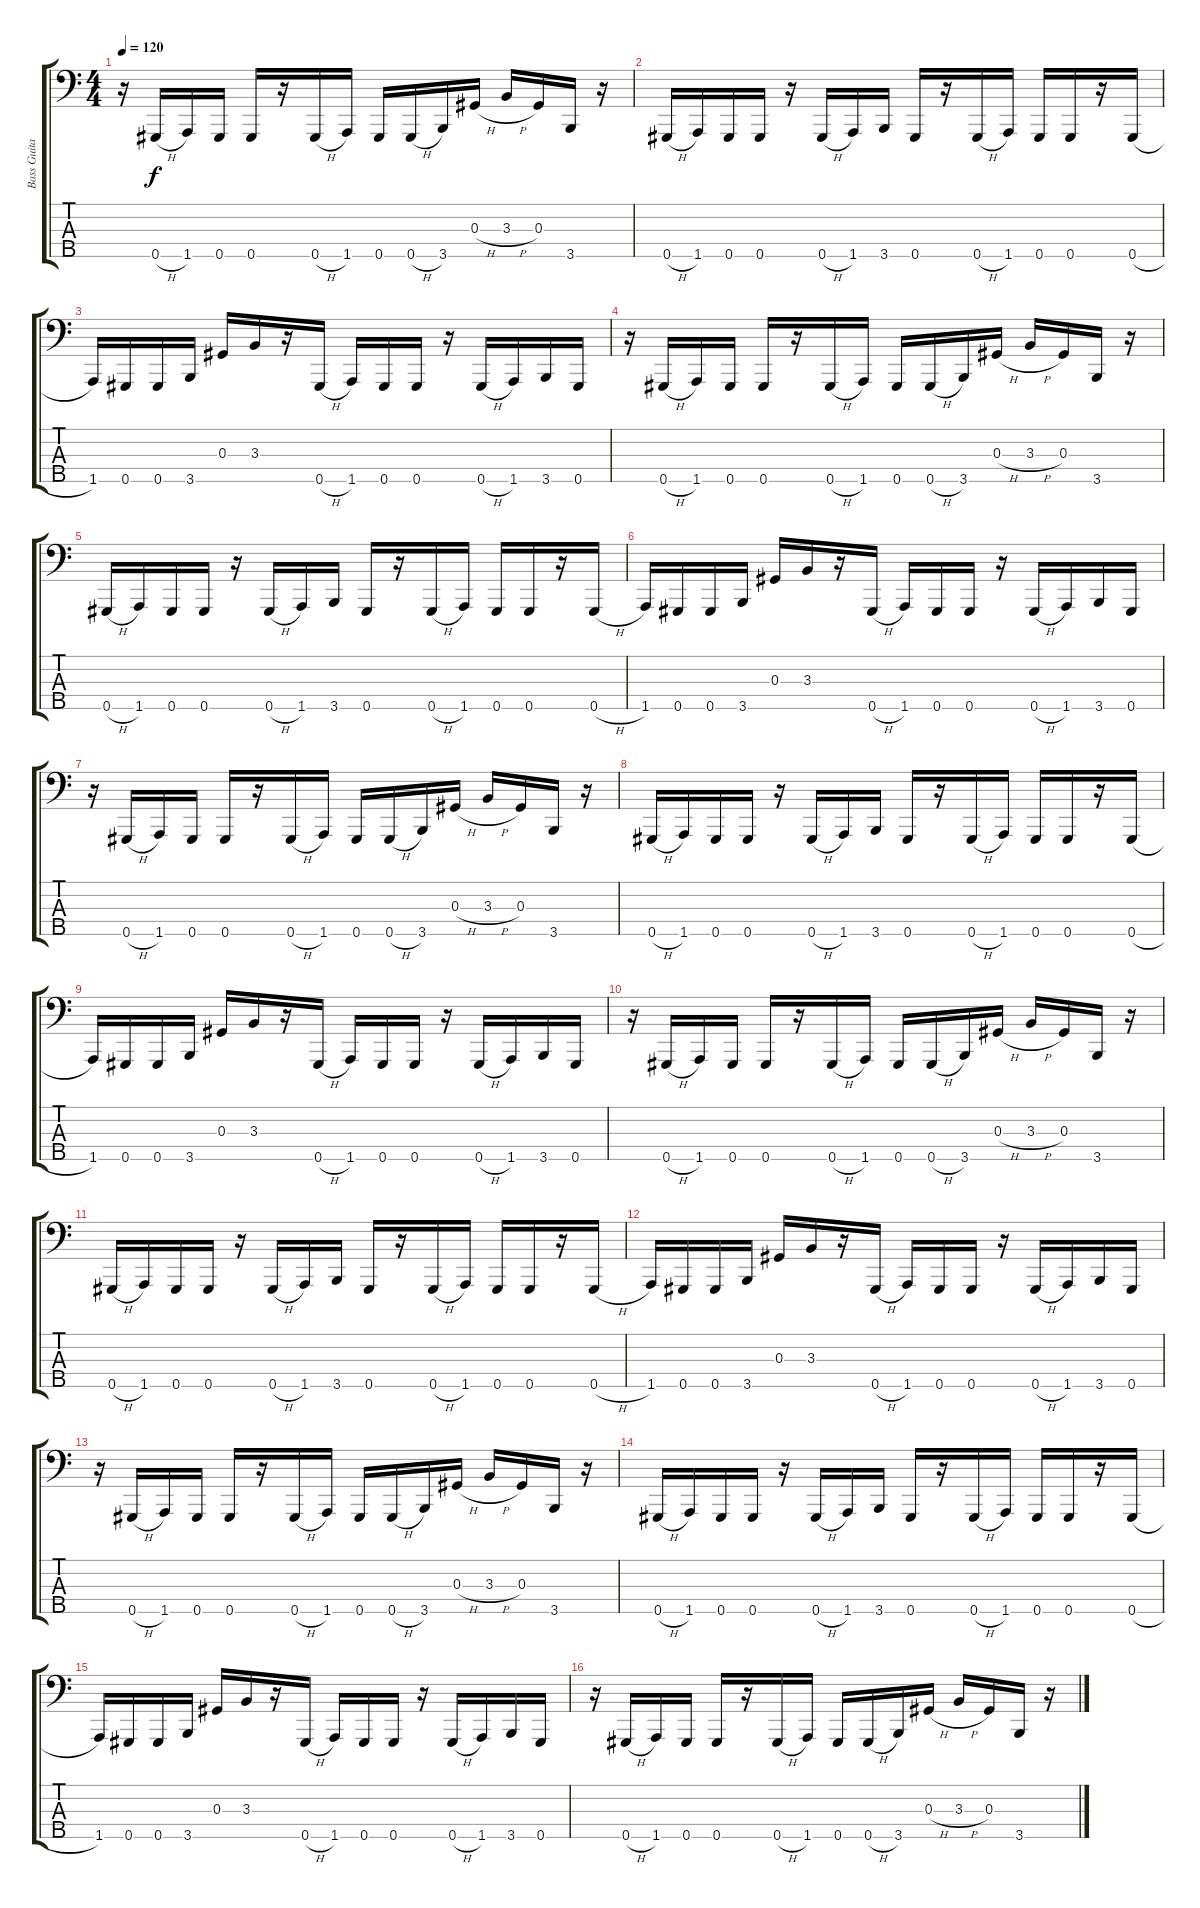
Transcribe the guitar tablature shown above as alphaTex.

\track ("Bass Guitar" "Bass Guita") {instrument electricbasspick}
\staff {score tabs}
\tuning (Gb2 Db2 Ab1 Eb1 Ab0) {hide}
\ts (4 4)
\tempo 120
\clef f4
\ks c
r.16{dy f} 0.5{h}.16 1.5.16 0.5.16 0.5.16 r.16 0.5{h}.16 1.5.16 0.5.16 0.5{h}.16 3.5.16 0.3{h}.16 3.3{h}.16 0.3.16 3.5.16 r.16 |
0.5{h}.16 1.5.16 0.5.16 0.5.16 r.16 0.5{h}.16 1.5.16 3.5.16 0.5.16 r.16 0.5{h}.16 1.5.16 0.5.16 0.5.16 r.16 0.5{h}.16 |
1.5.16 0.5.16 0.5.16 3.5.16 0.3.16 3.3.16 r.16 0.5{h}.16 1.5.16 0.5.16 0.5.16 r.16 0.5{h}.16 1.5.16 3.5.16 0.5.16 |
r.16 0.5{h}.16 1.5.16 0.5.16 0.5.16 r.16 0.5{h}.16 1.5.16 0.5.16 0.5{h}.16 3.5.16 0.3{h}.16 3.3{h}.16 0.3.16 3.5.16 r.16 |
0.5{h}.16 1.5.16 0.5.16 0.5.16 r.16 0.5{h}.16 1.5.16 3.5.16 0.5.16 r.16 0.5{h}.16 1.5.16 0.5.16 0.5.16 r.16 0.5{h}.16 |
1.5.16 0.5.16 0.5.16 3.5.16 0.3.16 3.3.16 r.16 0.5{h}.16 1.5.16 0.5.16 0.5.16 r.16 0.5{h}.16 1.5.16 3.5.16 0.5.16 |
r.16 0.5{h}.16 1.5.16 0.5.16 0.5.16 r.16 0.5{h}.16 1.5.16 0.5.16 0.5{h}.16 3.5.16 0.3{h}.16 3.3{h}.16 0.3.16 3.5.16 r.16 |
0.5{h}.16 1.5.16 0.5.16 0.5.16 r.16 0.5{h}.16 1.5.16 3.5.16 0.5.16 r.16 0.5{h}.16 1.5.16 0.5.16 0.5.16 r.16 0.5{h}.16 |
1.5.16 0.5.16 0.5.16 3.5.16 0.3.16 3.3.16 r.16 0.5{h}.16 1.5.16 0.5.16 0.5.16 r.16 0.5{h}.16 1.5.16 3.5.16 0.5.16 |
r.16 0.5{h}.16 1.5.16 0.5.16 0.5.16 r.16 0.5{h}.16 1.5.16 0.5.16 0.5{h}.16 3.5.16 0.3{h}.16 3.3{h}.16 0.3.16 3.5.16 r.16 |
0.5{h}.16 1.5.16 0.5.16 0.5.16 r.16 0.5{h}.16 1.5.16 3.5.16 0.5.16 r.16 0.5{h}.16 1.5.16 0.5.16 0.5.16 r.16 0.5{h}.16 |
1.5.16 0.5.16 0.5.16 3.5.16 0.3.16 3.3.16 r.16 0.5{h}.16 1.5.16 0.5.16 0.5.16 r.16 0.5{h}.16 1.5.16 3.5.16 0.5.16 |
r.16 0.5{h}.16 1.5.16 0.5.16 0.5.16 r.16 0.5{h}.16 1.5.16 0.5.16 0.5{h}.16 3.5.16 0.3{h}.16 3.3{h}.16 0.3.16 3.5.16 r.16 |
0.5{h}.16 1.5.16 0.5.16 0.5.16 r.16 0.5{h}.16 1.5.16 3.5.16 0.5.16 r.16 0.5{h}.16 1.5.16 0.5.16 0.5.16 r.16 0.5{h}.16 |
1.5.16 0.5.16 0.5.16 3.5.16 0.3.16 3.3.16 r.16 0.5{h}.16 1.5.16 0.5.16 0.5.16 r.16 0.5{h}.16 1.5.16 3.5.16 0.5.16 |
r.16 0.5{h}.16 1.5.16 0.5.16 0.5.16 r.16 0.5{h}.16 1.5.16 0.5.16 0.5{h}.16 3.5.16 0.3{h}.16 3.3{h}.16 0.3.16 3.5.16 r.16
